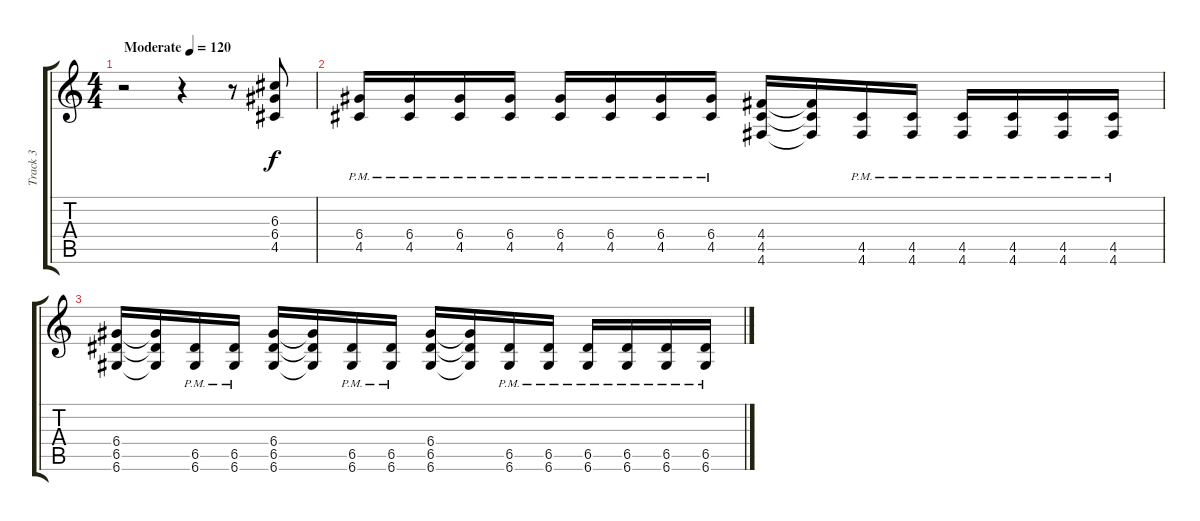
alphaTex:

\track ("Track 3" "Track 3") {instrument distortionguitar}
\staff {score tabs}
\tuning (E4 B3 G3 D3 A2 D2) {hide}
\ts (4 4)
\tempo (120 "Moderate")
\clef g2
\ks c
r.2{dy f instrument distortionguitar} r.4 r.8 (6.3 6.4 4.5).8 |
(6.4{pm} 4.5{pm}).16 (6.4{pm} 4.5{pm}).16 (6.4{pm} 4.5{pm}).16 (6.4{pm} 4.5{pm}).16 (6.4{pm} 4.5{pm}).16 (6.4{pm} 4.5{pm}).16 (6.4{pm} 4.5{pm}).16 (6.4{pm} 4.5{pm}).16 (4.4 4.5 4.6).16 (4.4{t} 4.5{t} 4.6{t}).16 (4.5{pm} 4.6{pm}).16 (4.5{pm} 4.6{pm}).16 (4.5{pm} 4.6{pm}).16 (4.5{pm} 4.6{pm}).16 (4.5{pm} 4.6{pm}).16 (4.5{pm} 4.6{pm}).16 |
(6.4 6.5 6.6).16 (6.4{t} 6.5{t} 6.6{t}).16 (6.5{pm} 6.6{pm}).16 (6.5{pm} 6.6{pm}).16 (6.4 6.5 6.6).16 (6.4{t} 6.5{t} 6.6{t}).16 (6.5{pm} 6.6{pm}).16 (6.5{pm} 6.6{pm}).16 (6.4 6.5 6.6).16 (6.4{t} 6.5{t} 6.6{t}).16 (6.5{pm} 6.6{pm}).16 (6.5{pm} 6.6{pm}).16 (6.5{pm} 6.6{pm}).16 (6.5{pm} 6.6{pm}).16 (6.5{pm} 6.6{pm}).16 (6.5{pm} 6.6{pm}).16
